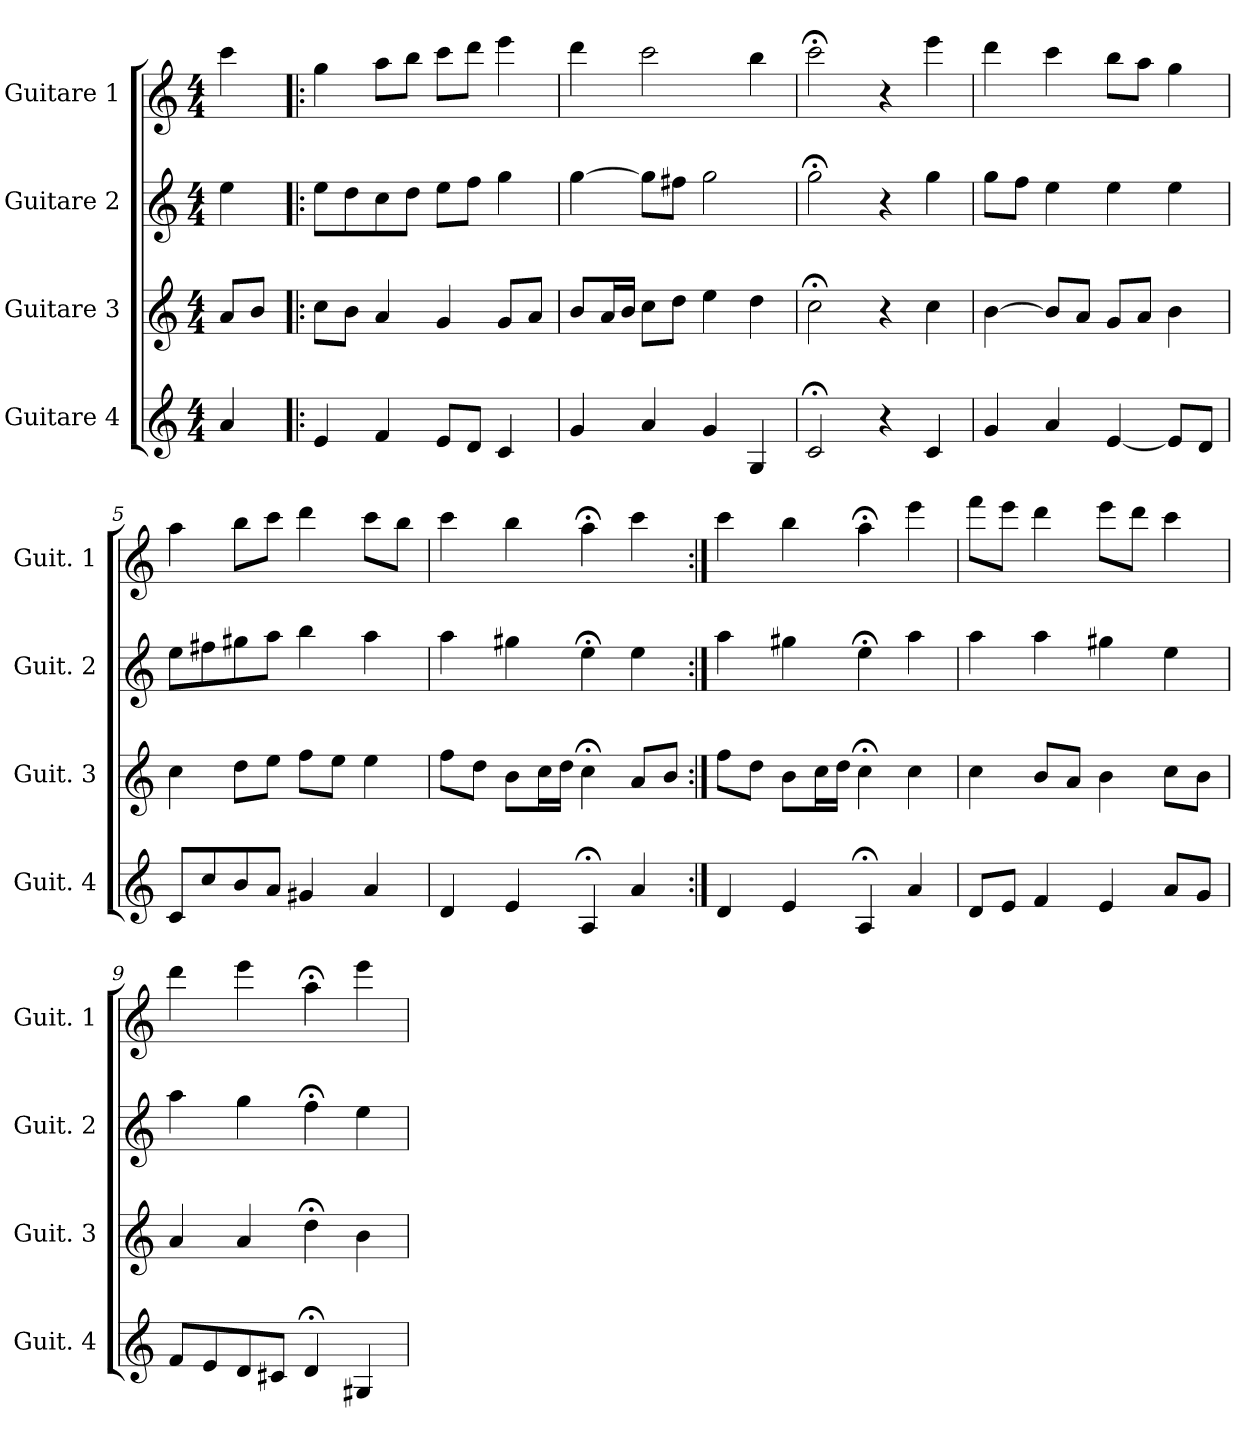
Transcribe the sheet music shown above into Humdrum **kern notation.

**kern	**kern	**kern	**kern
*part4	*part3	*part2	*part1
*staff4	*staff3	*staff2	*staff1
*I"Guitare 4	*I"Guitare 3	*I"Guitare 2	*I"Guitare 1
*I'Guit. 4	*I'Guit. 3	*I'Guit. 2	*I'Guit. 1
*clefG2	*clefG2	*clefG2	*clefG2
*ITrd7c12	*ITrd7c12	*ITrd7c12	*ITrd7c12
*k[]	*k[]	*k[]	*k[]
*C:	*C:	*C:	*C:
*M4/4	*M4/4	*M4/4	*M4/4
*MM80	*MM80	*MM80	*MM80
=	=	=	=
4A/	8A/L	4e\	4cc\
.	8B/J	.	.
=1!|:	=1!|:	=1!|:	=1!|:
4E/	8c\L	8e\L	4g\
.	8B\J	8d\	.
4F/	4A/	8c\	8a\L
.	.	8d\J	8b\J
8E/L	4G/	8e\L	8cc\L
8D/J	.	8f\J	8dd\J
4C/	8G/L	4g\	4ee\
.	8A/J	.	.
=2	=2	=2	=2
4G/	8B/L	[4g\	4dd\
.	16A/L	.	.
.	16B/JJ	.	.
4A/	8c\L	8g\L]	2cc\
.	8d\J	8f#X\J	.
4G/	4e\	2g\	.
4GG/	4d\	.	4b\
=3	=3	=3	=3
2C;</	2c;<\	2g;<\	2cc;<\
4r	4r	4r	4r
4C/	4c\	4g\	4ee\
!!LO:LB:g=z
=4	=4	=4	=4
4G/	[4B\	8g\L	4dd\
.	.	8f\J	.
4A/	8B/L]	4e\	4cc\
.	8A/J	.	.
[4E/	8G/L	4e\	8b\L
.	8A/J	.	8a\J
8E/L]	4B\	4e\	4g\
8D/J	.	.	.
=5	=5	=5	=5
8C/L	4c\	8e\L	4a\
8c/	.	8f#X\	.
8B/	8d\L	8g#X\	8b\L
8A/J	8e\J	8a\J	8cc\J
4G#X/	8f\L	4b\	4dd\
.	8e\J	.	.
4A/	4e\	4a\	8cc\L
.	.	.	8b\J
=6	=6	=6	=6
4D/	8f\L	4a\	4cc\
.	8d\J	.	.
4E/	8B\L	4g#X\	4b\
.	16c\L	.	.
.	16d\JJ	.	.
4AA;</	4c;<\	4e;<\	4a;<\
4A/	8A/L	4e\	4cc\
.	8B/J	.	.
!!LO:LB:g=z
=7:|!	=7:|!	=7:|!	=7:|!
4D/	8f\L	4a\	4cc\
.	8d\J	.	.
4E/	8B\L	4g#X\	4b\
.	16c\L	.	.
.	16d\JJ	.	.
4AA;</	4c;<\	4e;<\	4a;<\
4A/	4c\	4a\	4ee\
=8	=8	=8	=8
8D/L	4c\	4a\	8ff\L
8E/J	.	.	8ee\J
4F/	8B/L	4a\	4dd\
.	8A/J	.	.
4E/	4B\	4g#X\	8ee\L
.	.	.	8dd\J
8A/L	8c\L	4e\	4cc\
8G/J	8B\J	.	.
=9	=9	=9	=9
8F/L	4A/	4a\	4dd\
8E/	.	.	.
8D/	4A/	4g\	4ee\
8C#X/J	.	.	.
4D;</	4d;<\	4f;<\	4a;<\
4GG#X/	4B\	4e\	4ee\
=	=	=	=
*-	*-	*-	*-
